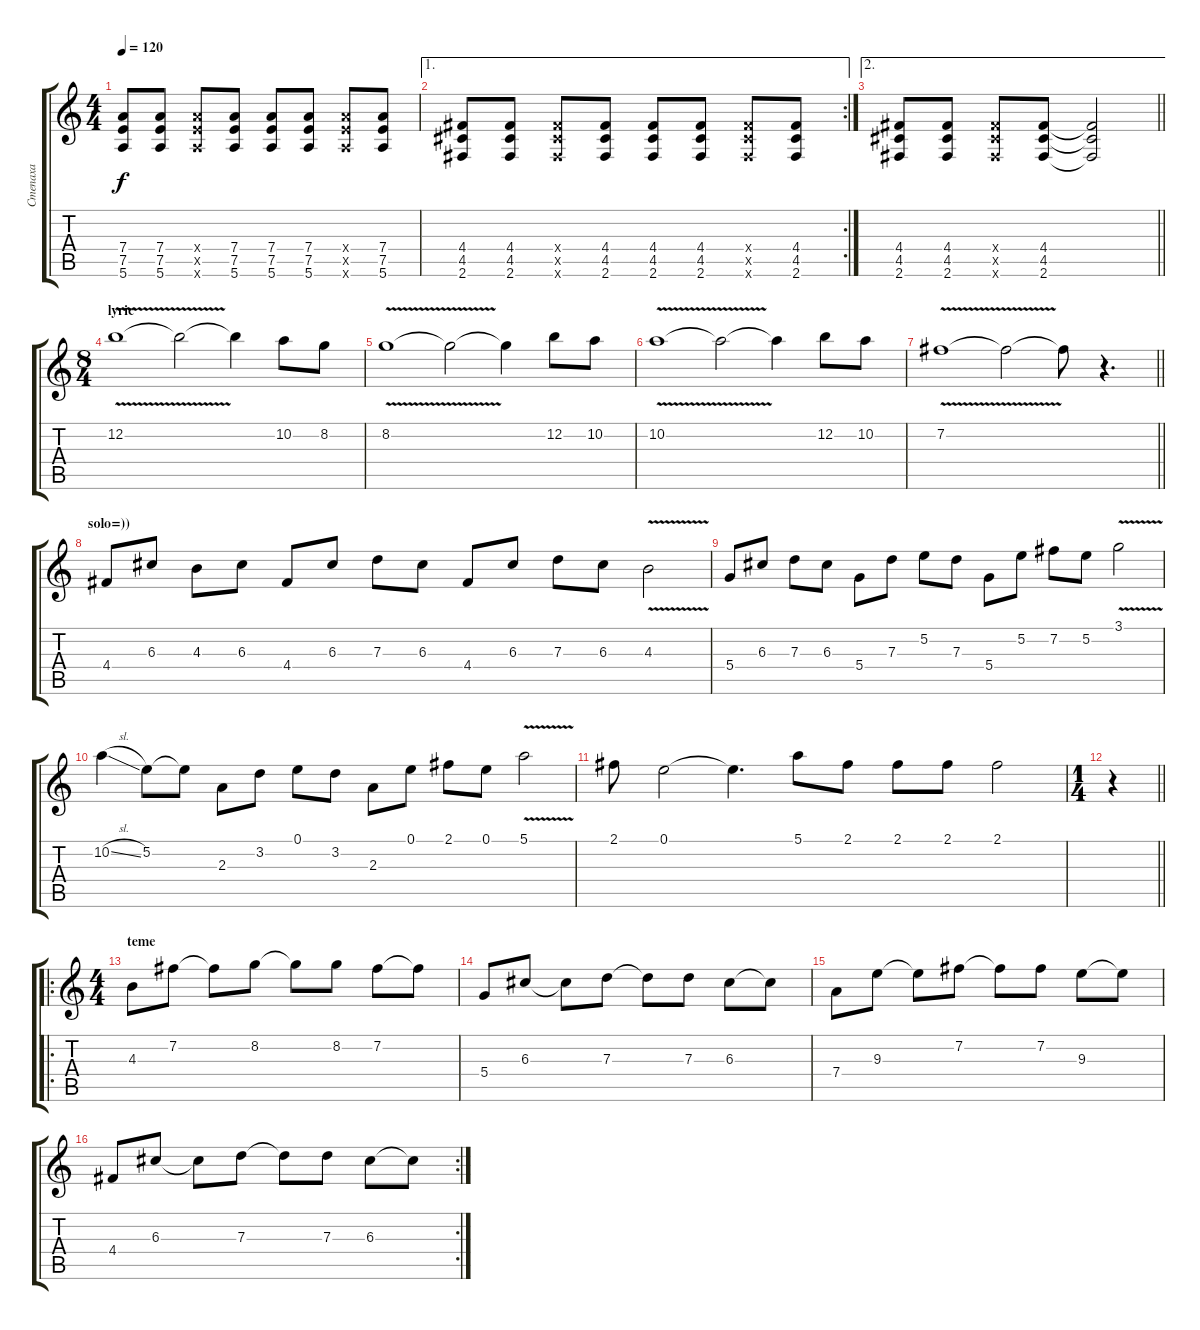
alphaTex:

\track ("Степаха" "Степаха") {instrument acousticguitarsteel}
\staff {score tabs}
\tuning (E4 B3 G3 D3 A2 E2) {hide}
\ts (4 4)
\tempo 120
\clef g2
\ks c
(7.4 7.5 5.6).8{dy f} (7.4 7.5 5.6).8 (7.4{x} 7.5{x} 5.6{x}).8 (7.4 7.5 5.6).8 (7.4 7.5 5.6).8 (7.4 7.5 5.6).8 (7.4{x} 7.5{x} 5.6{x}).8 (7.4 7.5 5.6).8 |
\ae 1
\rc 2
(4.4 4.5 2.6).8 (4.4 4.5 2.6).8 (4.4{x} 4.5{x} 2.6{x}).8 (4.4 4.5 2.6).8 (4.4 4.5 2.6).8 (4.4 4.5 2.6).8 (4.4{x} 4.5{x} 2.6{x}).8 (4.4 4.5 2.6).8 |
\ae 2
\barLineRight lightlight
(4.4 4.5 2.6).8 (4.4 4.5 2.6).8 (4.4{x} 4.5{x} 2.6{x}).8 (4.4 4.5 2.6).8 (4.4{t} 4.5{t} 2.6{t}).2 |
\ts (8 4)
\section ("" "lyric")
12.2{v}.1 12.2{t}.2 12.2{t}.4 10.2.8 8.2.8 |
8.2{v}.1 8.2{t}.2 8.2{t}.4 12.2.8 10.2.8 |
10.2{v}.1 10.2{t}.2 10.2{t}.4 12.2.8 10.2.8 |
\barLineRight lightlight
7.2{v}.1 7.2{t}.2 7.2{t}.8 r.4{d} |
\section ("" "solo=))")
4.4.8{instrument distortionguitar} 6.3.8 4.3.8 6.3.8 4.4.8 6.3.8 7.3.8 6.3.8 4.4.8 6.3.8 7.3.8 6.3.8 4.3{v}.2 |
5.4.8 6.3.8 7.3.8 6.3.8 5.4.8 7.3.8 5.2.8 7.3.8 5.4.8 5.2.8 7.2.8 5.2.8 3.1{v}.2 |
10.2{sl}.4 5.2.8 5.2{t}.8 2.3.8 3.2.8 0.1.8 3.2.8 2.3.8 0.1.8 2.1.8 0.1.8 5.1{v}.2 |
2.1.8 0.1.2 0.1{t}.4{d} 5.1.8 2.1.8 2.1.8 2.1.8 2.1.2 |
\ts (1 4)
\barLineRight lightlight
r.4 |
\ro
\ts (4 4)
\section ("" "teme")
4.3.8{instrument acousticguitarsteel} 7.2.8 7.2{t}.8 8.2.8 8.2{t}.8 8.2.8 7.2.8 7.2{t}.8 |
5.4.8 6.3.8 6.3{t}.8 7.3.8 7.3{t}.8 7.3.8 6.3.8 6.3{t}.8 |
7.4.8 9.3.8 9.3{t}.8 7.2.8 7.2{t}.8 7.2.8 9.3.8 9.3{t}.8 |
\rc 2
4.4.8 6.3.8 6.3{t}.8 7.3.8 7.3{t}.8 7.3.8 6.3.8 6.3{t}.8
